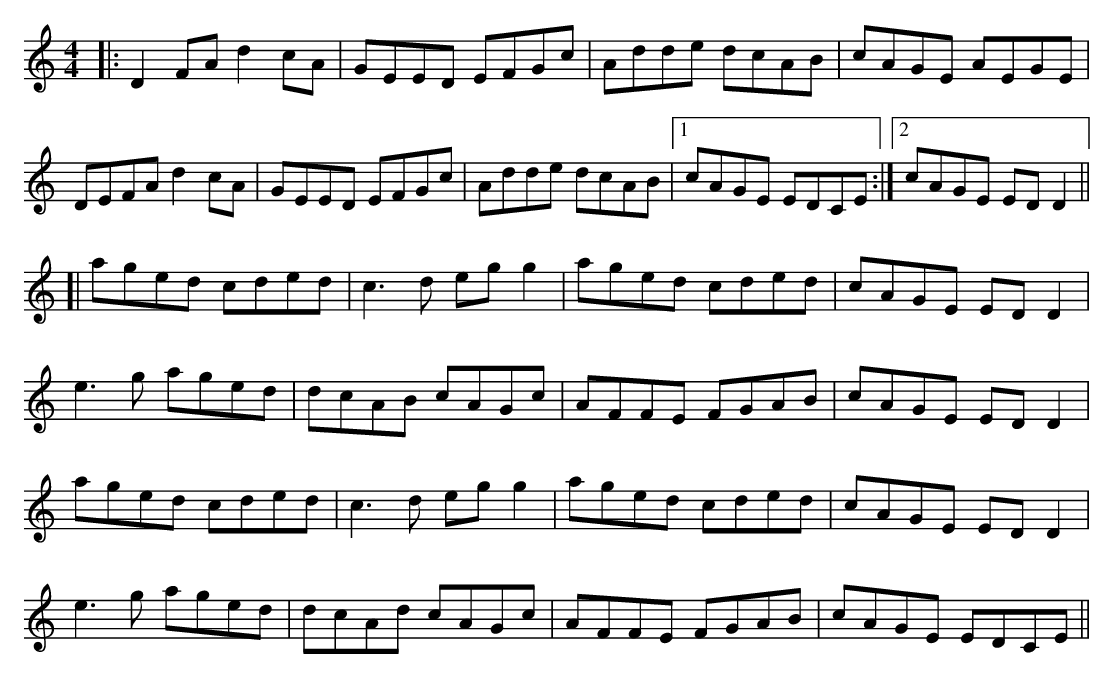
X:1
M:4/4
K:Ddor
|:D2FA d2cA|GEED EFGc|Adde dcAB|cAGE AEGE|
DEFA d2cA|GEED EFGc|Adde dcAB|1 cAGE EDCE:|2 cAGE ED D2||
[|aged cded|c3d egg2|aged cded|cAGE EDD2|
e3g aged|dcAB cAGc|AFFE FGAB|cAGE EDD2|
aged cded|c3d egg2|aged cded|cAGE EDD2|
e3g aged|dcAd cAGc|AFFE FGAB|cAGE EDCE||
